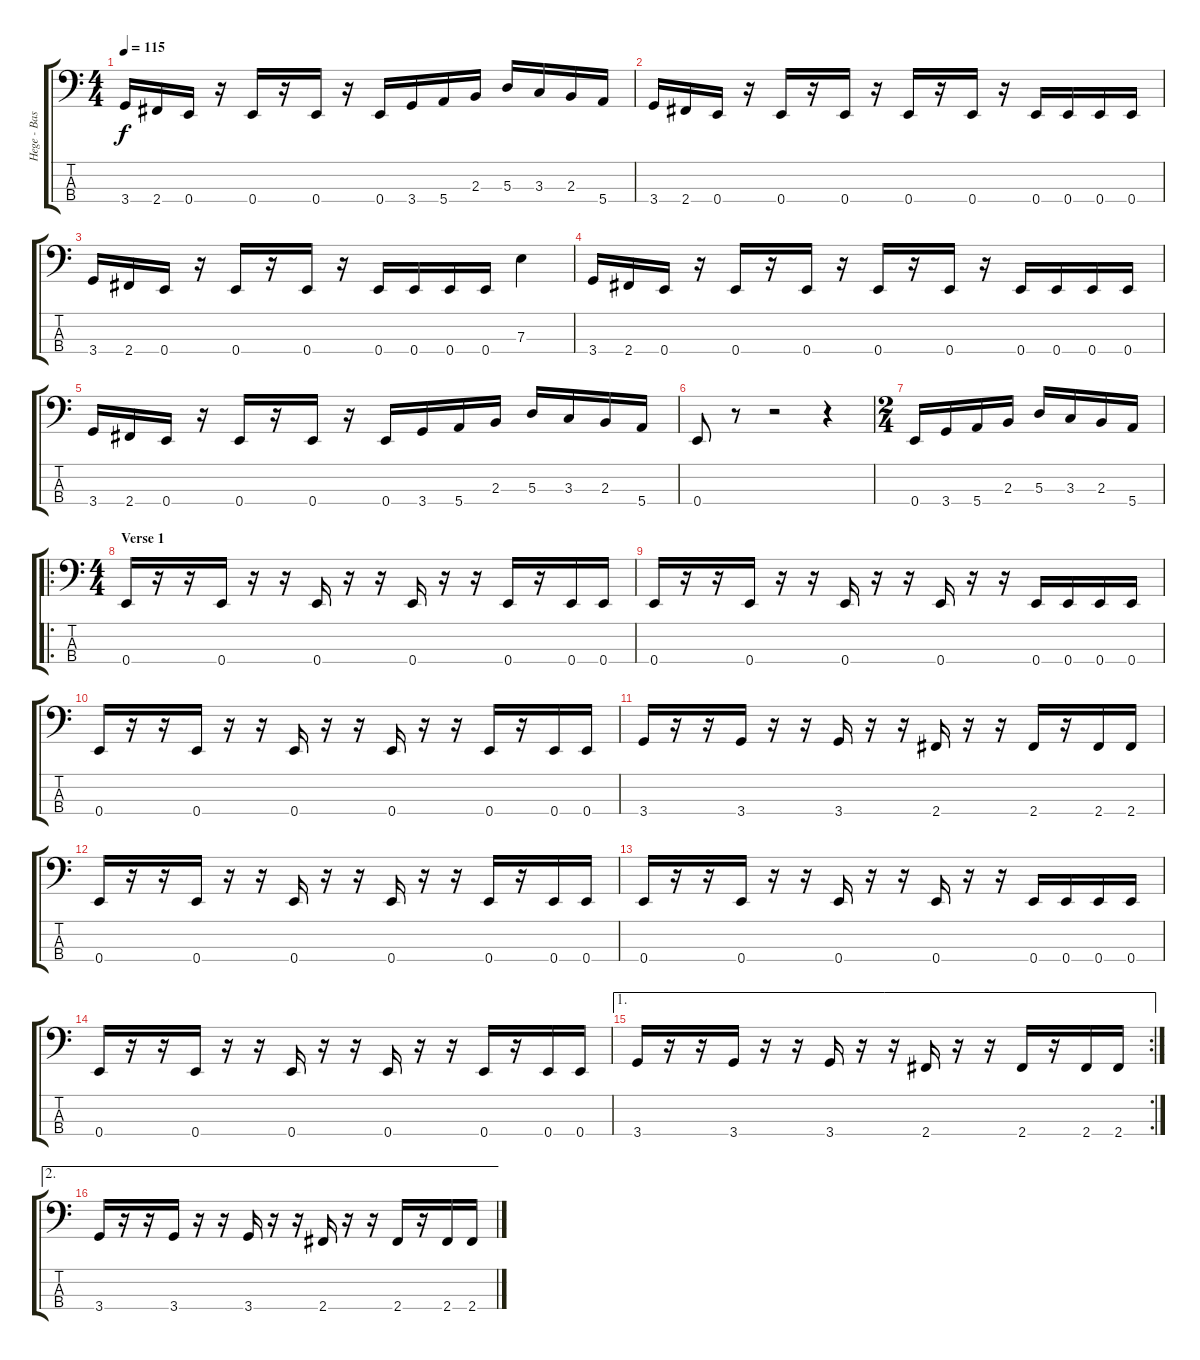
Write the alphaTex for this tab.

\track ("Hege - Bass" "Hege - Bas") {instrument electricbassfinger}
\staff {score tabs}
\tuning (G2 D2 A1 E1) {hide}
\ts (4 4)
\tempo 115
\clef f4
\ks c
3.4.16{dy f} 2.4.16 0.4.16 r.16 0.4.16 r.16 0.4.16 r.16 0.4.16 3.4.16 5.4.16 2.3.16 5.3.16 3.3.16 2.3.16 5.4.16 |
3.4.16 2.4.16 0.4.16 r.16 0.4.16 r.16 0.4.16 r.16 0.4.16 r.16 0.4.16 r.16 0.4.16 0.4.16 0.4.16 0.4.16 |
3.4.16 2.4.16 0.4.16 r.16 0.4.16 r.16 0.4.16 r.16 0.4.16 0.4.16 0.4.16 0.4.16 7.3.4 |
3.4.16 2.4.16 0.4.16 r.16 0.4.16 r.16 0.4.16 r.16 0.4.16 r.16 0.4.16 r.16 0.4.16 0.4.16 0.4.16 0.4.16 |
3.4.16 2.4.16 0.4.16 r.16 0.4.16 r.16 0.4.16 r.16 0.4.16 3.4.16 5.4.16 2.3.16 5.3.16 3.3.16 2.3.16 5.4.16 |
0.4.8 r.8 r.2 r.4 |
\ts (2 4)
0.4.16 3.4.16 5.4.16 2.3.16 5.3.16 3.3.16 2.3.16 5.4.16 |
\ro
\ts (4 4)
\section ("" "Verse 1")
0.4.16 r.16 r.16 0.4.16 r.16 r.16 0.4.16 r.16 r.16 0.4.16 r.16 r.16 0.4.16 r.16 0.4.16 0.4.16 |
0.4.16 r.16 r.16 0.4.16 r.16 r.16 0.4.16 r.16 r.16 0.4.16 r.16 r.16 0.4.16 0.4.16 0.4.16 0.4.16 |
0.4.16 r.16 r.16 0.4.16 r.16 r.16 0.4.16 r.16 r.16 0.4.16 r.16 r.16 0.4.16 r.16 0.4.16 0.4.16 |
3.4.16 r.16 r.16 3.4.16 r.16 r.16 3.4.16 r.16 r.16 2.4.16 r.16 r.16 2.4.16 r.16 2.4.16 2.4.16 |
0.4.16 r.16 r.16 0.4.16 r.16 r.16 0.4.16 r.16 r.16 0.4.16 r.16 r.16 0.4.16 r.16 0.4.16 0.4.16 |
0.4.16 r.16 r.16 0.4.16 r.16 r.16 0.4.16 r.16 r.16 0.4.16 r.16 r.16 0.4.16 0.4.16 0.4.16 0.4.16 |
0.4.16 r.16 r.16 0.4.16 r.16 r.16 0.4.16 r.16 r.16 0.4.16 r.16 r.16 0.4.16 r.16 0.4.16 0.4.16 |
\ae 1
\rc 2
3.4.16 r.16 r.16 3.4.16 r.16 r.16 3.4.16 r.16 r.16 2.4.16 r.16 r.16 2.4.16 r.16 2.4.16 2.4.16 |
\ae 2
3.4.16 r.16 r.16 3.4.16 r.16 r.16 3.4.16 r.16 r.16 2.4.16 r.16 r.16 2.4.16 r.16 2.4.16 2.4.16
